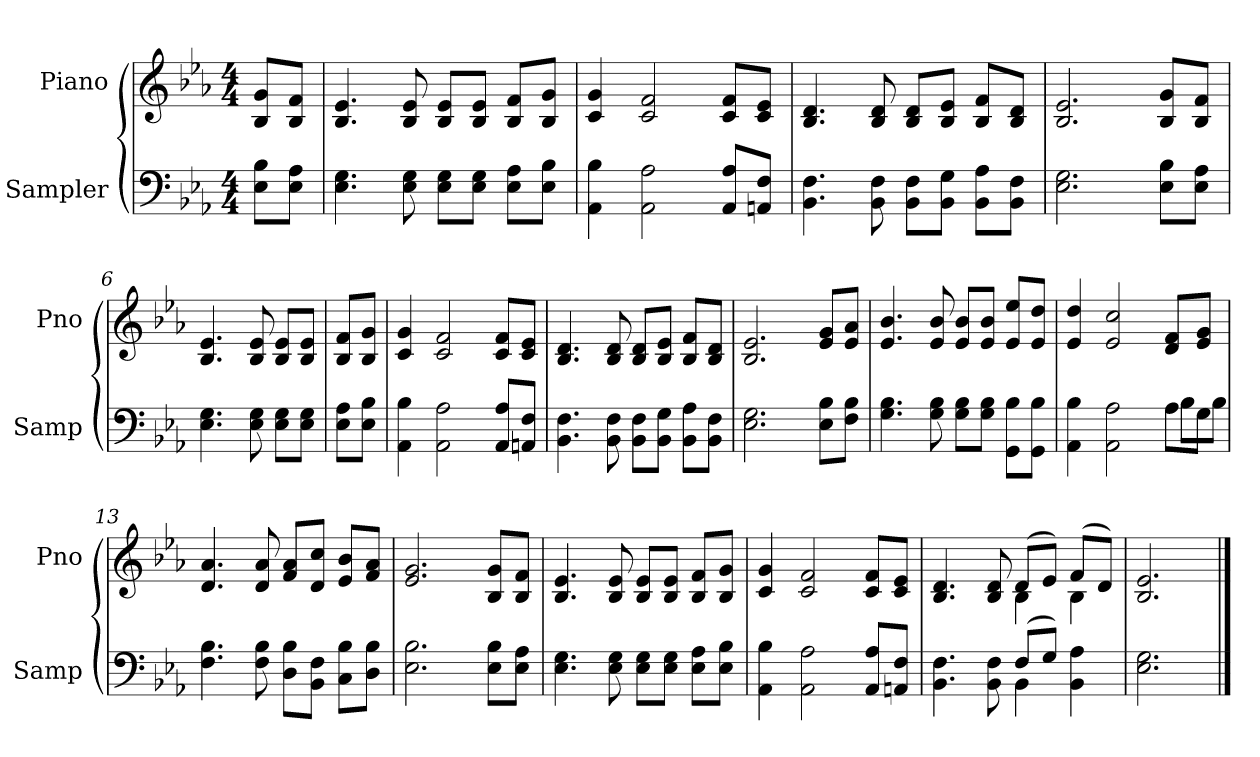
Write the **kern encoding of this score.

**kern	**kern
*part2	*part1
*staff2	*staff1
*I"Sampler	*I"Piano
*I'Samp	*I'Pno
*clefF4	*clefG2
*k[b-e-a-]	*k[b-e-a-]
*E-:	*E-:
*M4/4	*M4/4
=1	=1
8E-\ 8B-\L	8B-/ 8g/L
8E-\ 8A-\J	8B-/ 8f/J
=2	=2
4.E- 4.G	4.B- 4.e-
8E- 8G	8B- 8e-
8E-\ 8G\L	8B-/ 8e-/L
8E-\ 8G\J	8B-/ 8e-/J
8E-\ 8A-\L	8B-/ 8f/L
8E-\ 8B-\J	8B-/ 8g/J
=3	=3
4AA- 4B-	4c 4g
2AA- 2A-	2c 2f
8AA-/ 8A-/L	8c/ 8f/L
8AAn/ 8F/J	8c/ 8e-/J
=4	=4
4.BB- 4.F	4.B- 4.d
8BB- 8F	8B- 8d
8BB-\ 8F\L	8B-/ 8d/L
8BB-\ 8G\J	8B-/ 8e-/J
8BB-\ 8A-\L	8B-/ 8f/L
8BB-\ 8F\J	8B-/ 8d/J
=5	=5
2.E- 2.G	2.B- 2.e-
8E-\ 8B-\L	8B-/ 8g/L
8E-\ 8A-\J	8B-/ 8f/J
=6	=6
4.E- 4.G	4.B- 4.e-
8E- 8G	8B- 8e-
8E-\ 8G\L	8B-/ 8e-/L
8E-\ 8G\J	8B-/ 8e-/J
=7	=7
8E-\ 8A-\L	8B-/ 8f/L
8E-\ 8B-\J	8B-/ 8g/J
=8	=8
4AA- 4B-	4c 4g
2AA- 2A-	2c 2f
8AA-/ 8A-/L	8c/ 8f/L
8AAn/ 8F/J	8c/ 8e-/J
=9	=9
4.BB- 4.F	4.B- 4.d
8BB- 8F	8B- 8d
8BB-\ 8F\L	8B-/ 8d/L
8BB-\ 8G\J	8B-/ 8e-/J
8BB-\ 8A-\L	8B-/ 8f/L
8BB-\ 8F\J	8B-/ 8d/J
=10	=10
2.E- 2.G	2.B- 2.e-
8E-\ 8B-\L	8e-/ 8g/L
8F\ 8B-\J	8e-/ 8a-/J
=11	=11
4.G 4.B-	4.e- 4.b-
8G 8B-	8e- 8b-
8G\ 8B-\L	8e-/ 8b-/L
8G\ 8B-\J	8e-/ 8b-/J
8GG\ 8B-\L	8e-/ 8ee-/L
8GG\ 8B-\J	8e-/ 8dd/J
=12	=12
*^	*
4AA- 4B-	2.ryy	4e- 4dd
2AA- 2A-	.	2e- 2cc
8A-\L	8B-\L	8d/ 8f/L
8G\J	8B-\J	8e-/ 8g/J
*v	*v	*
=13	=13
4.F 4.B-	4.d 4.a-
8F 8B-	8d 8a-
8D\ 8B-\L	8f/ 8a-/L
8BB-\ 8F\J	8d/ 8cc/J
8C\ 8B-\L	8e-/ 8b-/L
8D\ 8B-\J	8f/ 8a-/J
=14	=14
2.E- 2.B-	2.e- 2.g
8E-\ 8B-\L	8B-/ 8g/L
8E-\ 8A-\J	8B-/ 8f/J
=15	=15
4.E- 4.G	4.B- 4.e-
8E- 8G	8B- 8e-
8E-\ 8G\L	8B-/ 8e-/L
8E-\ 8G\J	8B-/ 8e-/J
8E-\ 8A-\L	8B-/ 8f/L
8E-\ 8B-\J	8B-/ 8g/J
=16	=16
4AA- 4B-	4c 4g
2AA- 2A-	2c 2f
8AA-/ 8A-/L	8c/ 8f/L
8AAn/ 8F/J	8c/ 8e-/J
=17	=17
*^	*^
4.BB- 4.F	2ryy	4.B- 4.d	2ryy
8BB- 8F	.	8B- 8d	.
(8F/L	4BB-	(8d/L	4B-
8G/J)	.	8e-/J)	.
4BB- 4A-	4ryy	(8f/L	4B-
.	.	8d/J)	.
*v	*v	*	*
*	*v	*v
=18	=18
2.E- 2.G	2.B-/ 2.e-/
==	==
*-	*-
